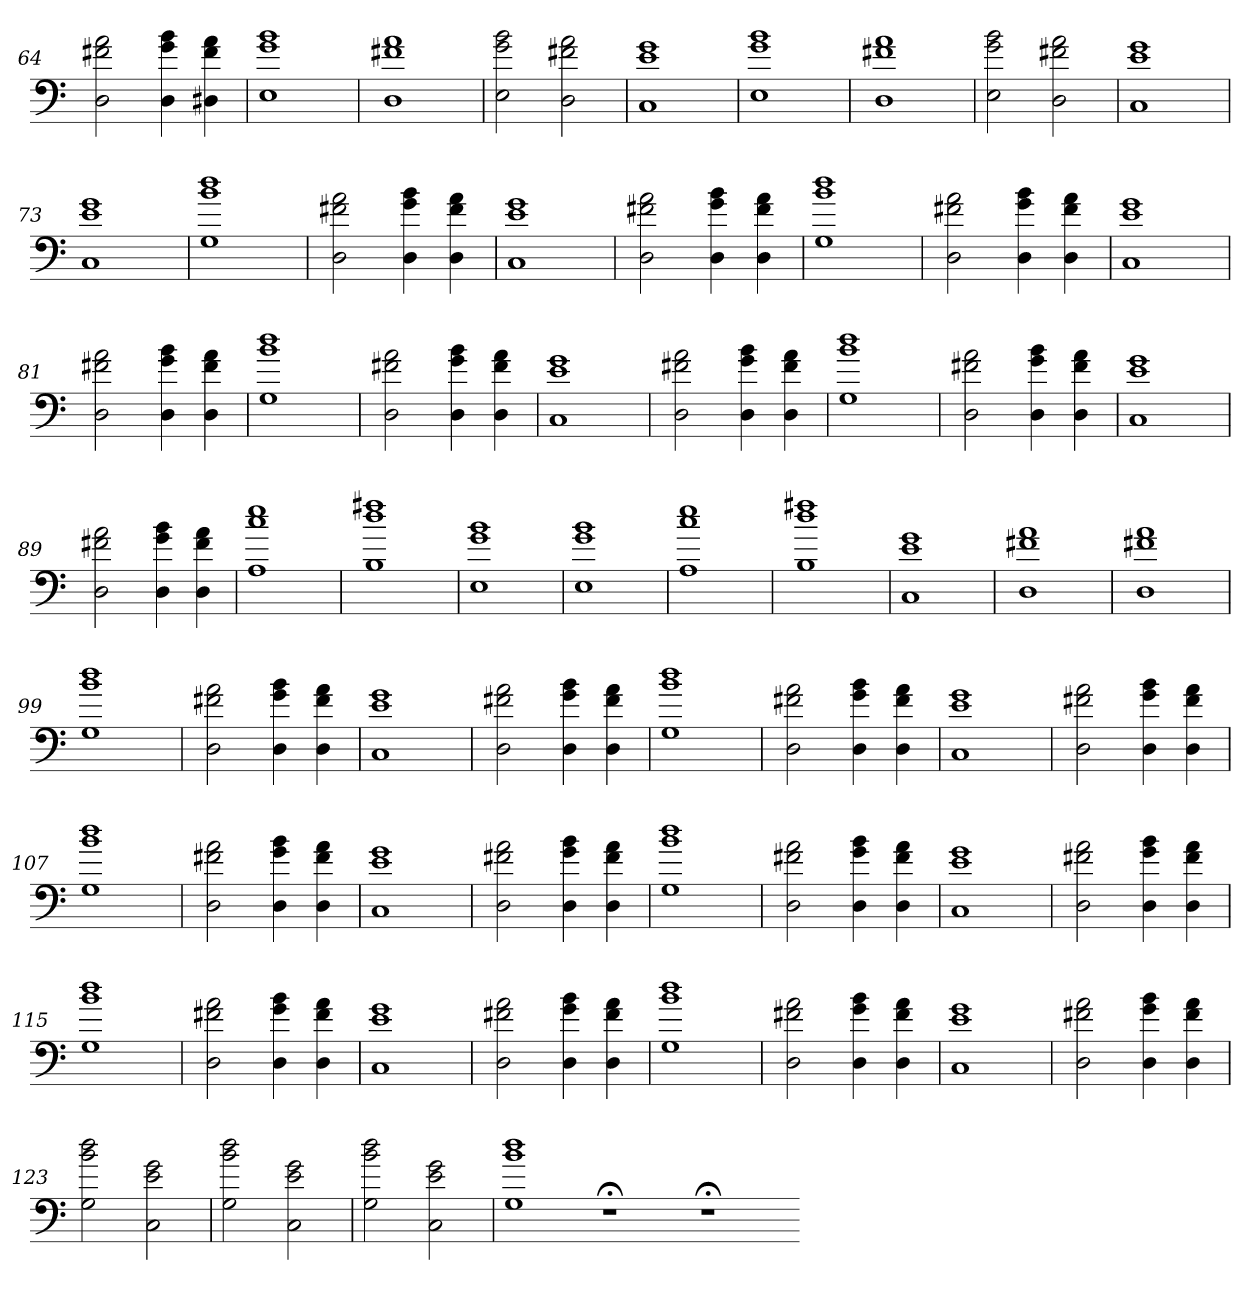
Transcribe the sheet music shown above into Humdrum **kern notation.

**kern
*part1
*staff1
=64
2D 2f#X 2a
4D 4g 4b
4D#X 4f# 4a
=65
1E 1g 1b
=66
1D 1f#X 1a
=67
2E 2g 2b
2D 2f#X 2a
=68
1C 1e 1g
=69
1E 1g 1b
=70
1D 1f#X 1a
=71
2E 2g 2b
2D 2f#X 2a
=72
1C 1e 1g
=73
1C 1e 1g
=74
1G 1b 1dd
=75
2D 2f#X 2a
4D 4g 4b
4D 4f# 4a
=76
1C 1e 1g
=77
2D 2f#X 2a
4D 4g 4b
4D 4f# 4a
=78
1G 1b 1dd
=79
2D 2f#X 2a
4D 4g 4b
4D 4f# 4a
=80
1C 1e 1g
=81
2D 2f#X 2a
4D 4g 4b
4D 4f# 4a
=82
1G 1b 1dd
=83
2D 2f#X 2a
4D 4g 4b
4D 4f# 4a
=84
1C 1e 1g
=85
2D 2f#X 2a
4D 4g 4b
4D 4f# 4a
=86
1G 1b 1dd
=87
2D 2f#X 2a
4D 4g 4b
4D 4f# 4a
=88
1C 1e 1g
=89
2D 2f#X 2a
4D 4g 4b
4D 4f# 4a
=90
1A 1cc 1ee
=91
1B 1dd 1ff#X
=92
1E 1g 1b
=93
1E 1g 1b
=94
1A 1cc 1ee
=95
1B 1dd 1ff#X
=96
1C 1e 1g
=97
1D 1f#X 1a
=98
1D 1f#X 1a
=99
1G 1b 1dd
=100
2D 2f#X 2a
4D 4g 4b
4D 4f# 4a
=101
1C 1e 1g
=102
2D 2f#X 2a
4D 4g 4b
4D 4f# 4a
=103
1G 1b 1dd
=104
2D 2f#X 2a
4D 4g 4b
4D 4f# 4a
=105
1C 1e 1g
=106
2D 2f#X 2a
4D 4g 4b
4D 4f# 4a
=107
1G 1b 1dd
=108
2D 2f#X 2a
4D 4g 4b
4D 4f# 4a
=109
1C 1e 1g
=110
2D 2f#X 2a
4D 4g 4b
4D 4f# 4a
=111
1G 1b 1dd
=112
2D 2f#X 2a
4D 4g 4b
4D 4f# 4a
=113
1C 1e 1g
=114
2D 2f#X 2a
4D 4g 4b
4D 4f# 4a
=115
1G 1b 1dd
=116
2D 2f#X 2a
4D 4g 4b
4D 4f# 4a
=117
1C 1e 1g
=118
2D 2f#X 2a
4D 4g 4b
4D 4f# 4a
=119
1G 1b 1dd
=120
2D 2f#X 2a
4D 4g 4b
4D 4f# 4a
=121
1C 1e 1g
=122
2D 2f#X 2a
4D 4g 4b
4D 4f# 4a
=123
2G 2b 2dd
2C 2e 2g
=124
2G 2b 2dd
2C 2e 2g
=125
2G 2b 2dd
2C 2e 2g
=126
1G 1b 1dd
1r;<
1r;<
=-
*-
